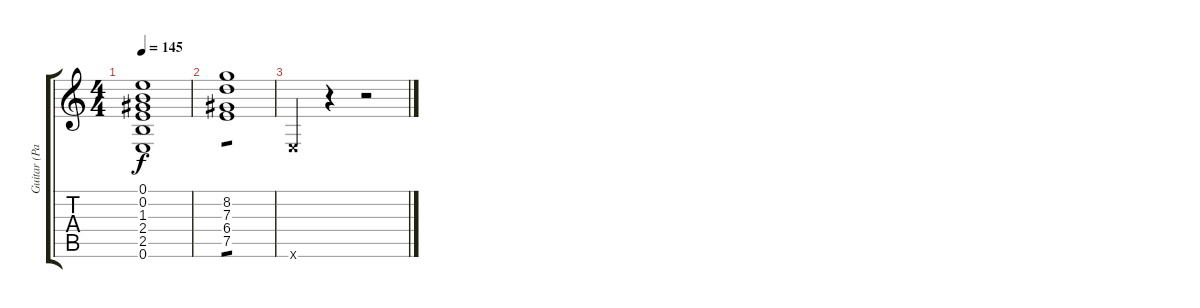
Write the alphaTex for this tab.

\track ("Guitar (Page)" "Guitar (Pa") {instrument overdrivenguitar}
\staff {score tabs}
\tuning (E4 B3 G3 D3 A2 E2) {hide}
\ts (4 4)
\tempo 145
\clef g2
\ks c
(0.1 0.2 1.3 2.4 2.5 0.6).1{dy f} |
(8.2 7.3 6.4 7.5).1{tp 1} |
0.6{x}.4 r.4 r.2
